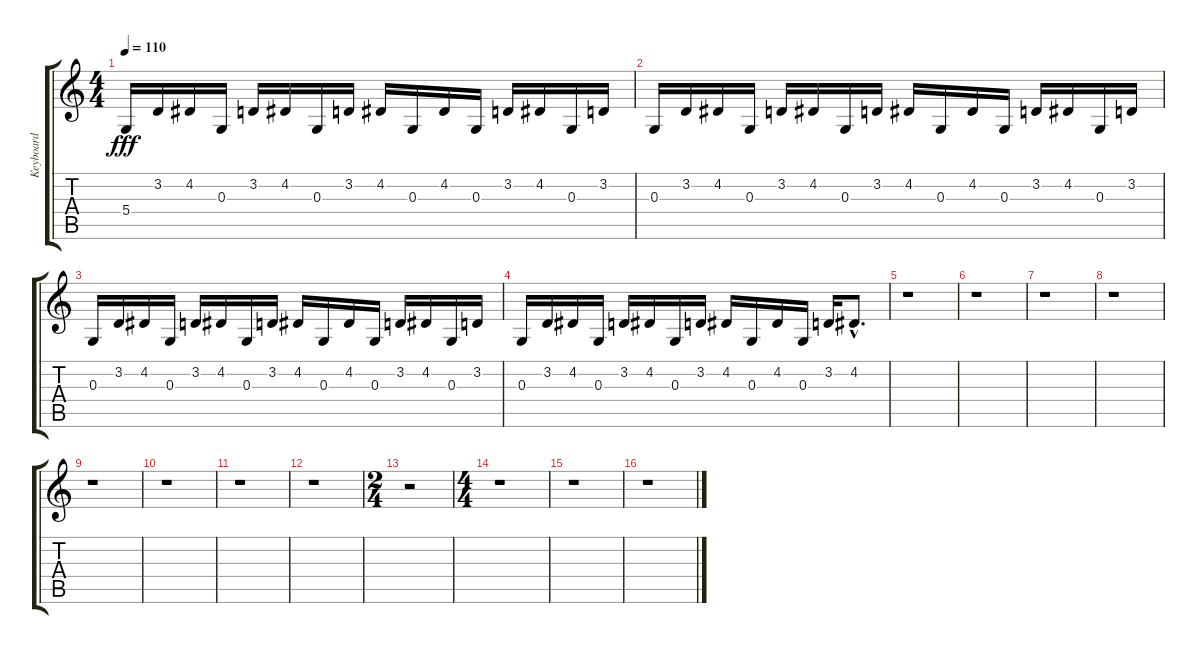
\track ("Keyboard" "Keyboard") {instrument electricpiano1}
\staff {score tabs}
\tuning (E4 B3 G3 D3 A2 E2) {hide}
\ts (4 4)
\tempo 110
\clef g2
\ks c
5.4.16{dy fff instrument electricpiano1} 3.2.16 4.2.16 0.3.16 3.2.16 4.2.16 0.3.16 3.2.16 4.2.16 0.3.16 4.2.16 0.3.16 3.2.16 4.2.16 0.3.16 3.2.16 |
0.3.16 3.2.16 4.2.16 0.3.16 3.2.16 4.2.16 0.3.16 3.2.16 4.2.16 0.3.16 4.2.16 0.3.16 3.2.16 4.2.16 0.3.16 3.2.16 |
0.3.16 3.2.16 4.2.16 0.3.16 3.2.16 4.2.16 0.3.16 3.2.16 4.2.16 0.3.16 4.2.16 0.3.16 3.2.16 4.2.16 0.3.16 3.2.16 |
0.3.16 3.2.16 4.2.16 0.3.16 3.2.16 4.2.16 0.3.16 3.2.16 4.2.16 0.3.16 4.2.16 0.3.16 3.2.16 4.2{hac}.8{d} |
r.1 |
r.1 |
r.1 |
r.1 |
r.1 |
r.1 |
r.1 |
r.1 |
\ts (2 4)
r.2 |
\ts (4 4)
r.1 |
r.1 |
r.1
